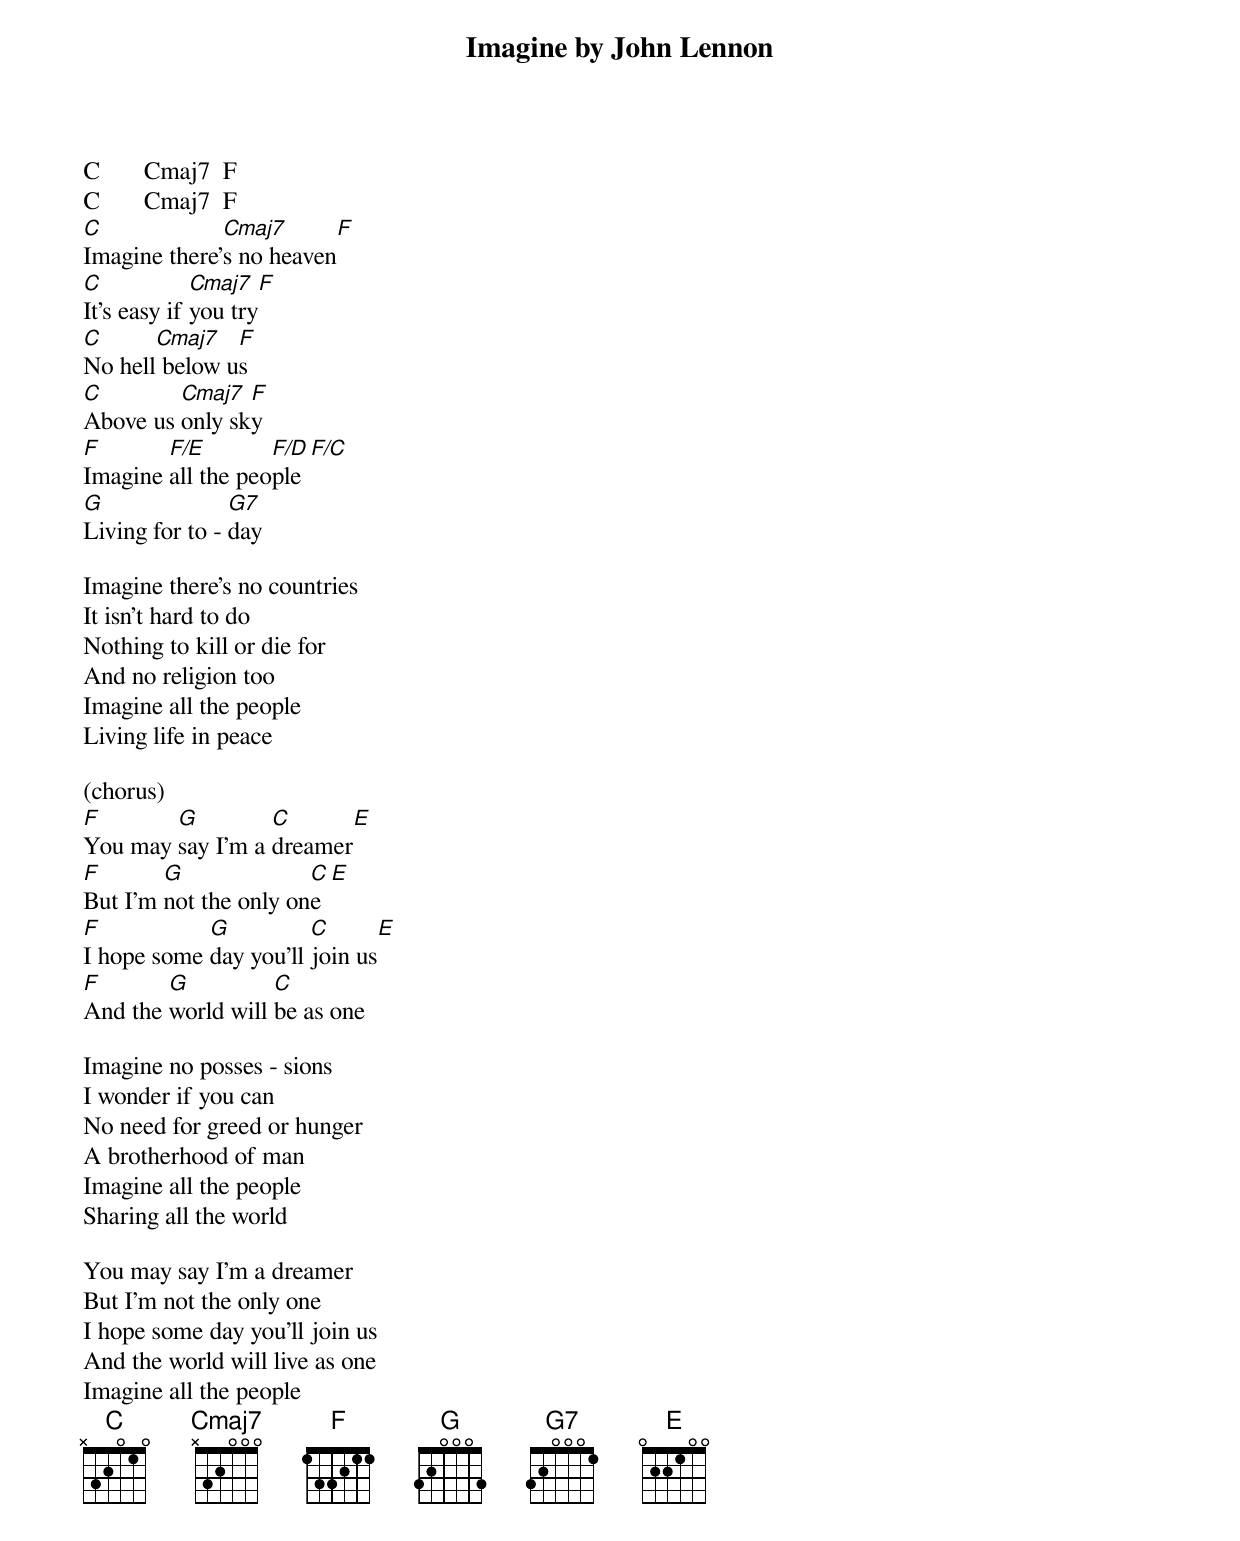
Imagine by John Lennon

C       Cmaj7  F
C       Cmaj7  F
C             Cmaj7       F
Imagine there's no heaven
C            Cmaj7   F
It's easy if you try
C      Cmaj7   F
No hell below us
C        Cmaj7  F
Above us only sky
F       F/E        F/D   F/C
Imagine all the people
G               G7
Living for to - day

Imagine there's no countries
It isn't hard to do
Nothing to kill or die for
And no religion too
Imagine all the people
Living life in peace

(chorus)
F       G         C        E
You may say I'm a dreamer
F       G              C    E
But I'm not the only one
F           G          C       E
I hope some day you'll join us
F       G          C
And the world will be as one

Imagine no posses - sions
I wonder if you can
No need for greed or hunger
A brotherhood of man
Imagine all the people
Sharing all the world

You may say I'm a dreamer
But I'm not the only one
I hope some day you'll join us
And the world will live as one
Imagine all the people
